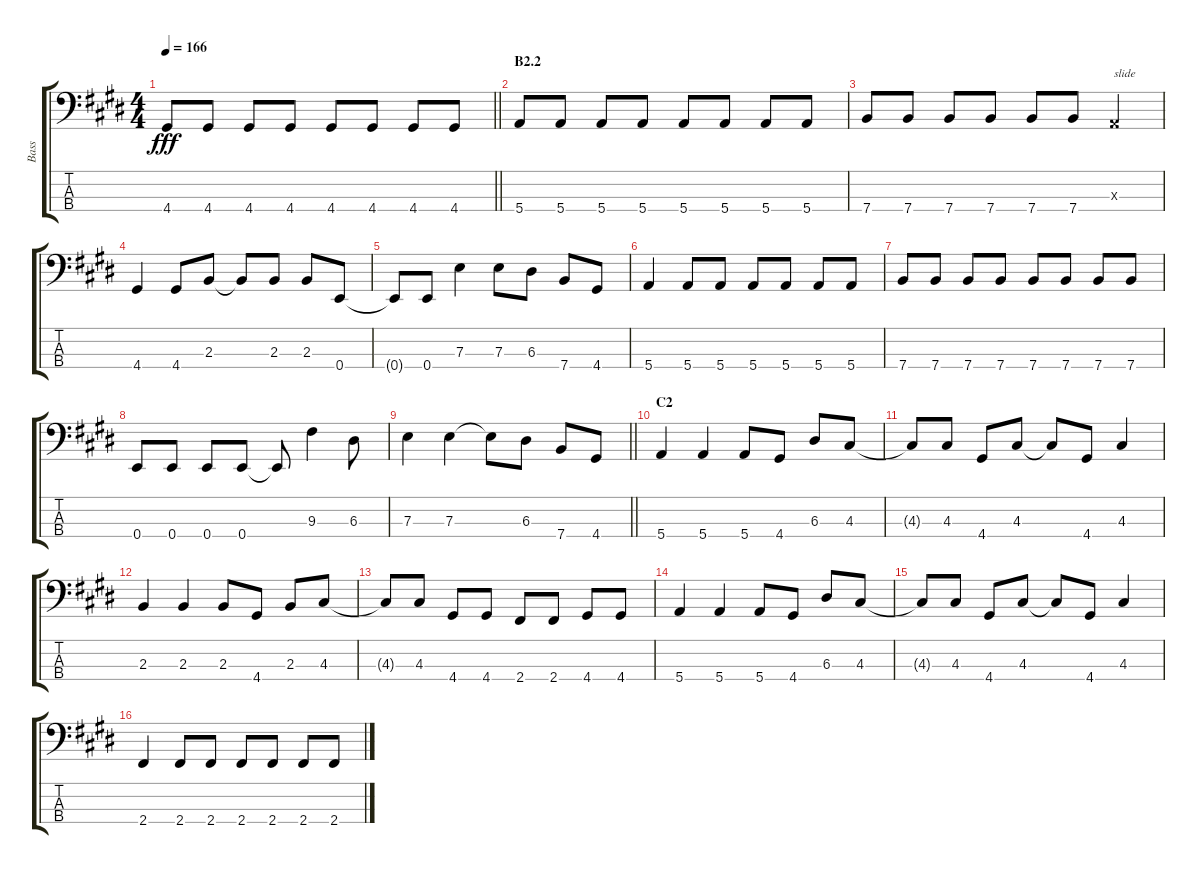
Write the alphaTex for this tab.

\track ("Bass" "Bass") {instrument electricbassfinger}
\staff {score tabs}
\tuning (G2 D2 A1 E1) {hide}
\ts (4 4)
\tempo 166
\clef f4
\barLineRight lightlight
\ks e
4.4.8{dy fff} 4.4.8 4.4.8 4.4.8 4.4.8 4.4.8 4.4.8 4.4.8 |
\section ("" "B2.2")
5.4.8 5.4.8 5.4.8 5.4.8 5.4.8 5.4.8 5.4.8 5.4.8 |
7.4.8 7.4.8 7.4.8 7.4.8 7.4.8 7.4.8 0.3{x}.4{txt "slide"} |
4.4.4 4.4.8 2.3.8 2.3{t}.8 2.3.8 2.3.8 0.4.8 |
0.4{t}.8 0.4.8 7.3.4 7.3.8 6.3.8 7.4.8 4.4.8 |
5.4.4 5.4.8 5.4.8 5.4.8 5.4.8 5.4.8 5.4.8 |
7.4.8 7.4.8 7.4.8 7.4.8 7.4.8 7.4.8 7.4.8 7.4.8 |
0.4.8 0.4.8 0.4.8 0.4.8 0.4{t}.8 9.3.4 6.3.8 |
\barLineRight lightlight
7.3.4 7.3.4 7.3{t}.8 6.3.8 7.4.8 4.4.8 |
\section ("" "C2")
5.4.4 5.4.4 5.4.8 4.4.8 6.3.8 4.3.8 |
4.3{t}.8 4.3.8 4.4.8 4.3.8 4.3{t}.8 4.4.8 4.3.4 |
2.3.4 2.3.4 2.3.8 4.4.8 2.3.8 4.3.8 |
4.3{t}.8 4.3.8 4.4.8 4.4.8 2.4.8 2.4.8 4.4.8 4.4.8 |
5.4.4 5.4.4 5.4.8 4.4.8 6.3.8 4.3.8 |
4.3{t}.8 4.3.8 4.4.8 4.3.8 4.3{t}.8 4.4.8 4.3.4 |
2.4.4 2.4.8 2.4.8 2.4.8 2.4.8 2.4.8 2.4.8
